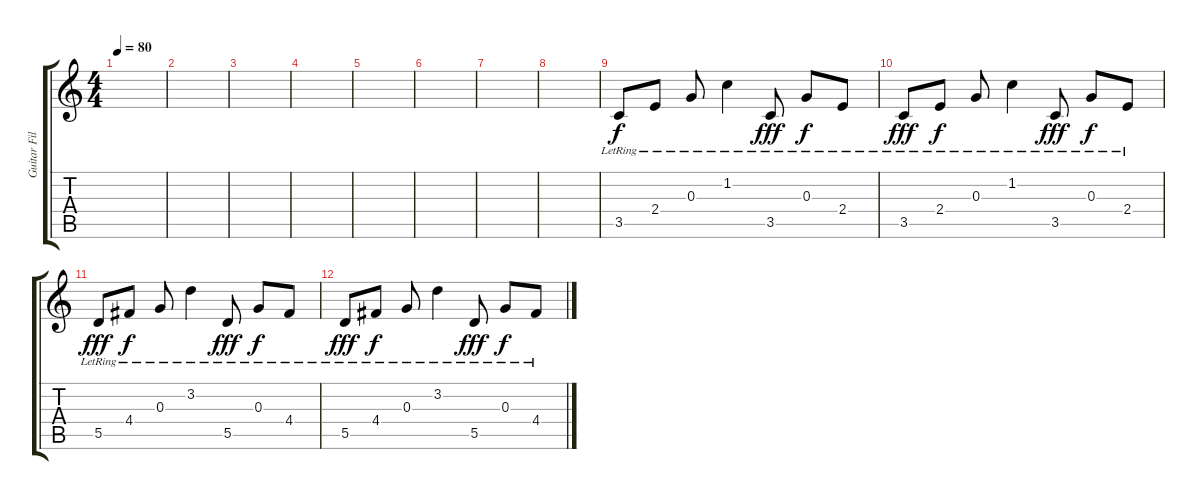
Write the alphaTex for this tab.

\track ("Guitar Fills" "Guitar Fil") {instrument electricguitarclean}
\staff {score tabs}
\tuning (E4 B3 G3 D3 A2 E2) {hide}
\ts (4 4)
\tempo 80
\clef g2
\ks c
|
|
|
|
|
|
|
|
3.5{lr}.8 2.4{lr}.8{dy f} 0.3{lr}.8 1.2{lr}.4 3.5{lr}.8{dy fff} 0.3{lr}.8{dy f} 2.4{lr}.8 |
3.5{lr}.8{dy fff} 2.4{lr}.8{dy f} 0.3{lr}.8 1.2{lr}.4 3.5{lr}.8{dy fff} 0.3{lr}.8{dy f} 2.4{lr}.8 |
5.5{lr}.8{dy fff} 4.4{lr}.8{dy f} 0.3{lr}.8 3.2{lr}.4 5.5{lr}.8{dy fff} 0.3{lr}.8{dy f} 4.4{lr}.8 |
5.5{lr}.8{dy fff} 4.4{lr}.8{dy f} 0.3{lr}.8 3.2{lr}.4 5.5{lr}.8{dy fff} 0.3{lr}.8{dy f} 4.4{lr}.8
